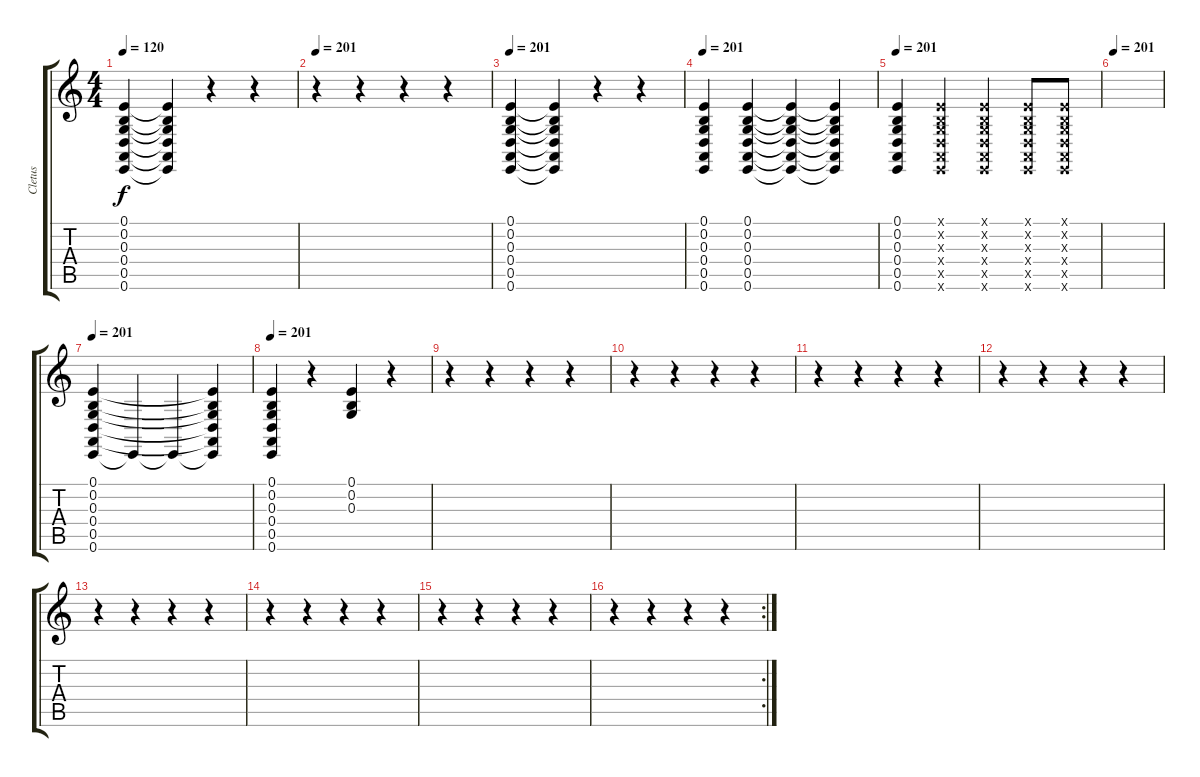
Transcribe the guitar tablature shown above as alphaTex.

\track ("Cletus" "Cletus") {instrument gunshot}
\staff {score tabs}
\tuning (E4 B3 G3 D3 A2 E2) {hide}
\ts (4 4)
\tempo 120
\tempo 201
\tempo 120
\clef g2
\ks c
(0.1 0.2 0.3 0.4 0.5 0.6).4{dy f instrument gunshot} (0.1{t} 0.2{t} 0.3{t} 0.4{t} 0.5{t} 0.6{t}).4 r.4 r.4 |
\tempo 201
r.4 r.4 r.4 r.4 |
\tempo 201
(0.1 0.2 0.3 0.4 0.5 0.6).4 (0.1{t} 0.2{t} 0.3{t} 0.4{t} 0.5{t} 0.6{t}).4 r.4 r.4 |
\tempo 201
(0.1 0.2 0.3 0.4 0.5 0.6).4 (0.1 0.2 0.3 0.4 0.5 0.6).4 (0.1{t} 0.2{t} 0.3{t} 0.4{t} 0.5{t} 0.6{t}).4 (0.1{t} 0.2{t} 0.3{t} 0.4{t} 0.5{t} 0.6{t}).4 |
\tempo 201
(0.1 0.2 0.3 0.4 0.5 0.6).4 (0.1{x} 0.2{x} 0.3{x} 0.4{x} 0.5{x} 0.6{x}).4 (0.1{x} 0.2{x} 0.3{x} 0.4{x} 0.5{x} 0.6{x}).4 (0.1{x} 0.2{x} 0.3{x} 0.4{x} 0.5{x} 0.6{x}).8 (0.1{x} 0.2{x} 0.3{x} 0.4{x} 0.5{x} 0.6{x}).8 |
\tempo 201
|
\tempo 201
(0.1 0.2 0.3 0.4 0.5 0.6).4 0.6{t}.4 0.6{t}.4 (0.1{t} 0.2{t} 0.3{t} 0.4{t} 0.5{t} 0.6{t}).4 |
\tempo 201
(0.1 0.2 0.3 0.4 0.5 0.6).4 r.4 (0.1 0.2 0.3).4 r.4 |
r.4 r.4 r.4 r.4 |
r.4 r.4 r.4 r.4 |
r.4 r.4 r.4 r.4 |
r.4 r.4 r.4 r.4 |
r.4 r.4 r.4 r.4 |
r.4 r.4 r.4 r.4 |
r.4 r.4 r.4 r.4 |
\rc 2
r.4 r.4 r.4 r.4
